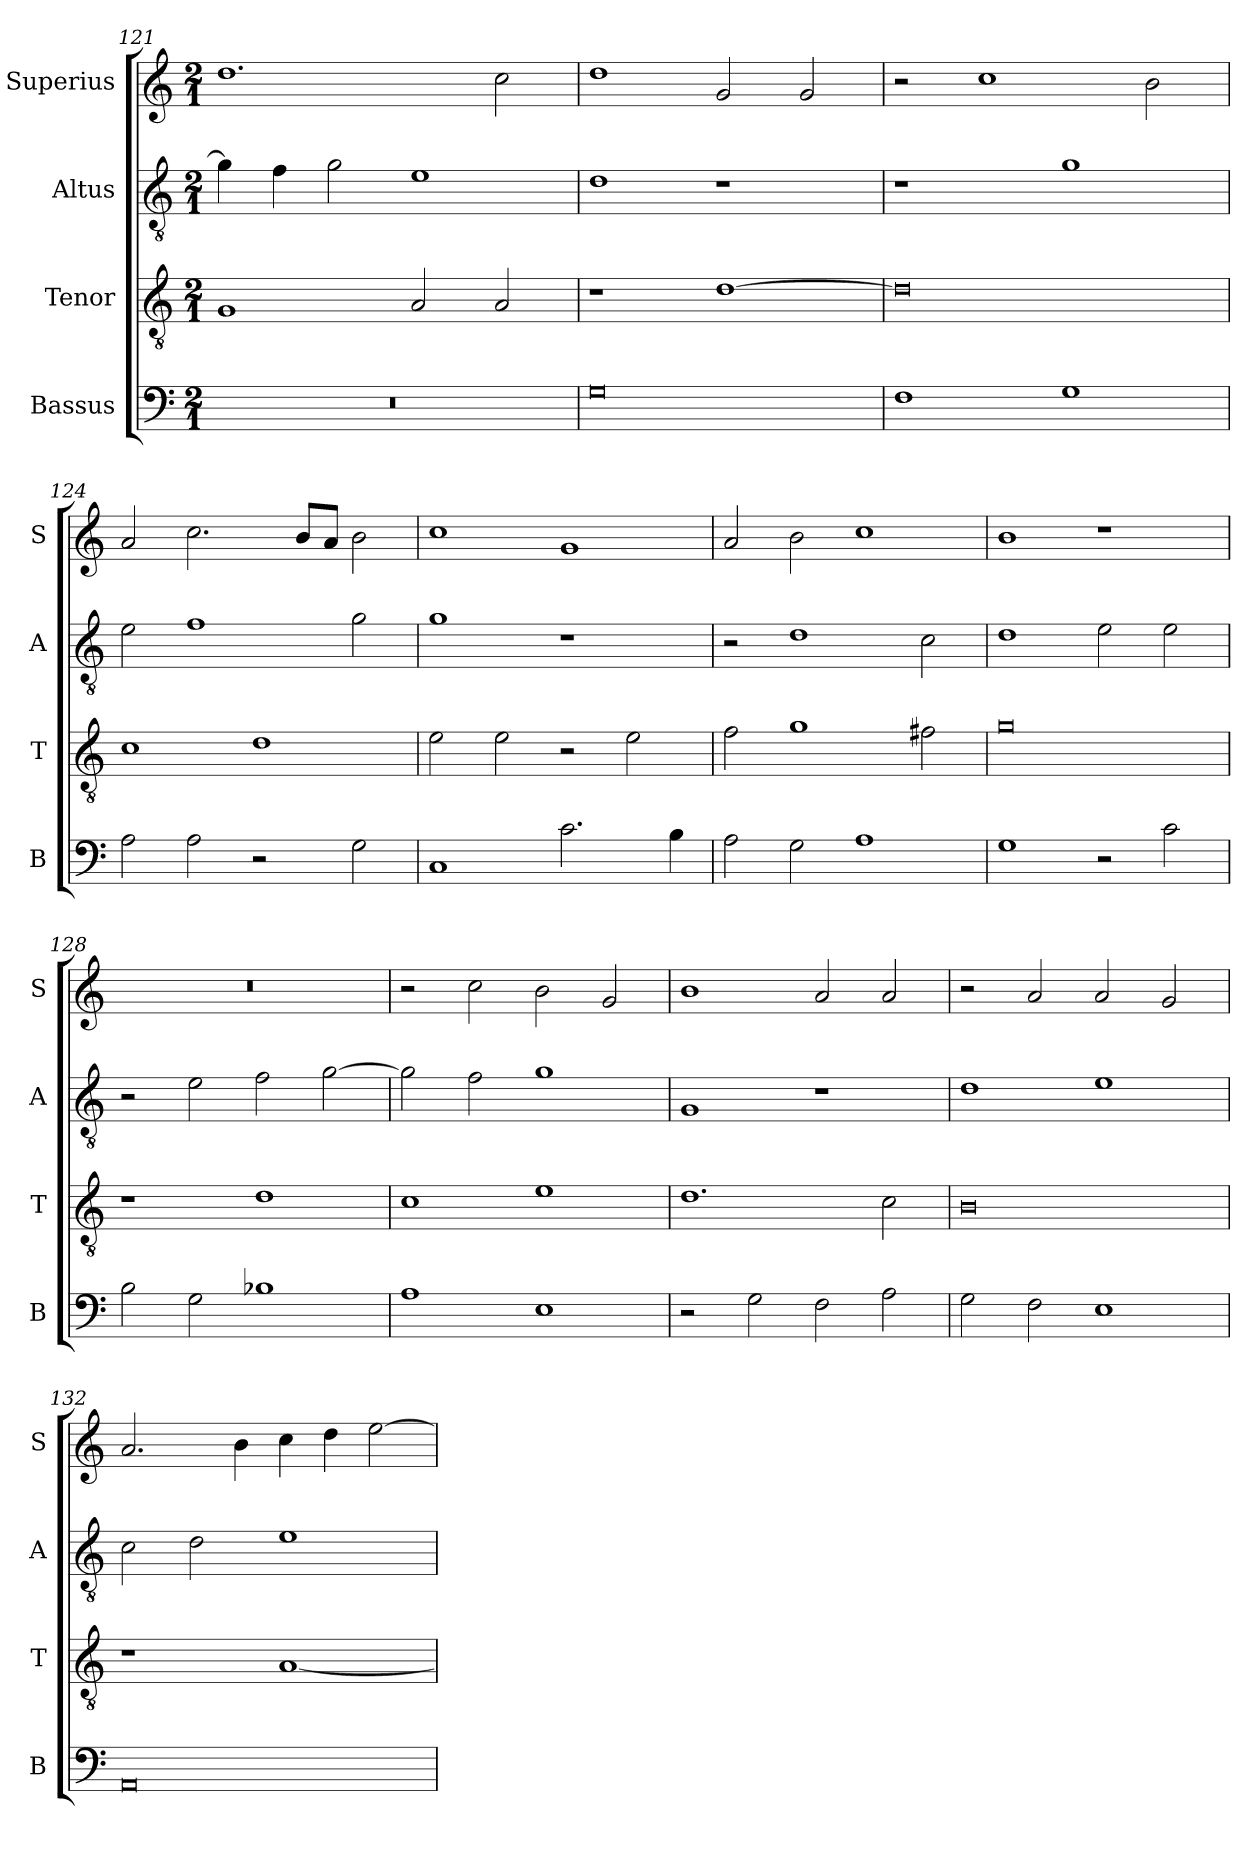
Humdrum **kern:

**kern	**kern	**kern	**kern
*part4	*part3	*part2	*part1
*staff4	*staff3	*staff2	*staff1
*I"Bassus	*I"Tenor	*I"Altus	*I"Superius
*I'B	*I'T	*I'A	*I'S
*clefF4	*clefGv2	*clefGv2	*clefG2
*k[]	*k[]	*k[]	*k[]
*C:	*C:	*C:	*C:
*M2/1	*M2/1	*M2/1	*M2/1
=121	=121	=121	=121
0r	1G	4g]	1.dd
.	.	4f	.
.	.	2g	.
.	2A	1e	.
.	2A	.	2cc
=122	=122	=122	=122
0G	1r	1d	1dd
.	[1d	1r	2g
.	.	.	2g
=123	=123	=123	=123
1F	0d]	1r	2r
.	.	.	1cc
1G	.	1g	.
.	.	.	2b
=124	=124	=124	=124
2A	1c	2e	2a
2A	.	1f	2.cc
2r	1d	.	.
.	.	.	8bL
.	.	.	8aJ
2G	.	2g	2b
=125	=125	=125	=125
1C	2e	1g	1cc
.	2e	.	.
2.c	2r	1r	1g
.	2e	.	.
4B	.	.	.
=126	=126	=126	=126
2A	2f	2r	2a
2G	1g	1d	2b
1A	.	.	1cc
.	2f#X	2c	.
=127	=127	=127	=127
1G	0g	1d	1b
2r	.	2e	1r
2c	.	2e	.
=128	=128	=128	=128
2B	1r	2r	0r
2G	.	2e	.
1B-X	1d	2f	.
.	.	[2g	.
=129	=129	=129	=129
1A	1c	2g]	2r
.	.	2f	2cc
1E	1e	1g	2b
.	.	.	2g
=130	=130	=130	=130
2r	1.d	1G	1b
2G	.	.	.
2F	.	1r	2a
2A	2c	.	2a
=131	=131	=131	=131
2G	0B	1d	2r
2F	.	.	2a
1E	.	1e	2a
.	.	.	2g
=132	=132	=132	=132
0AA	1r	2c	2.a
.	.	2d	.
.	.	.	4b
.	[1A	1e	4cc
.	.	.	4dd
.	.	.	[2ee
=	=	=	=
*-	*-	*-	*-
